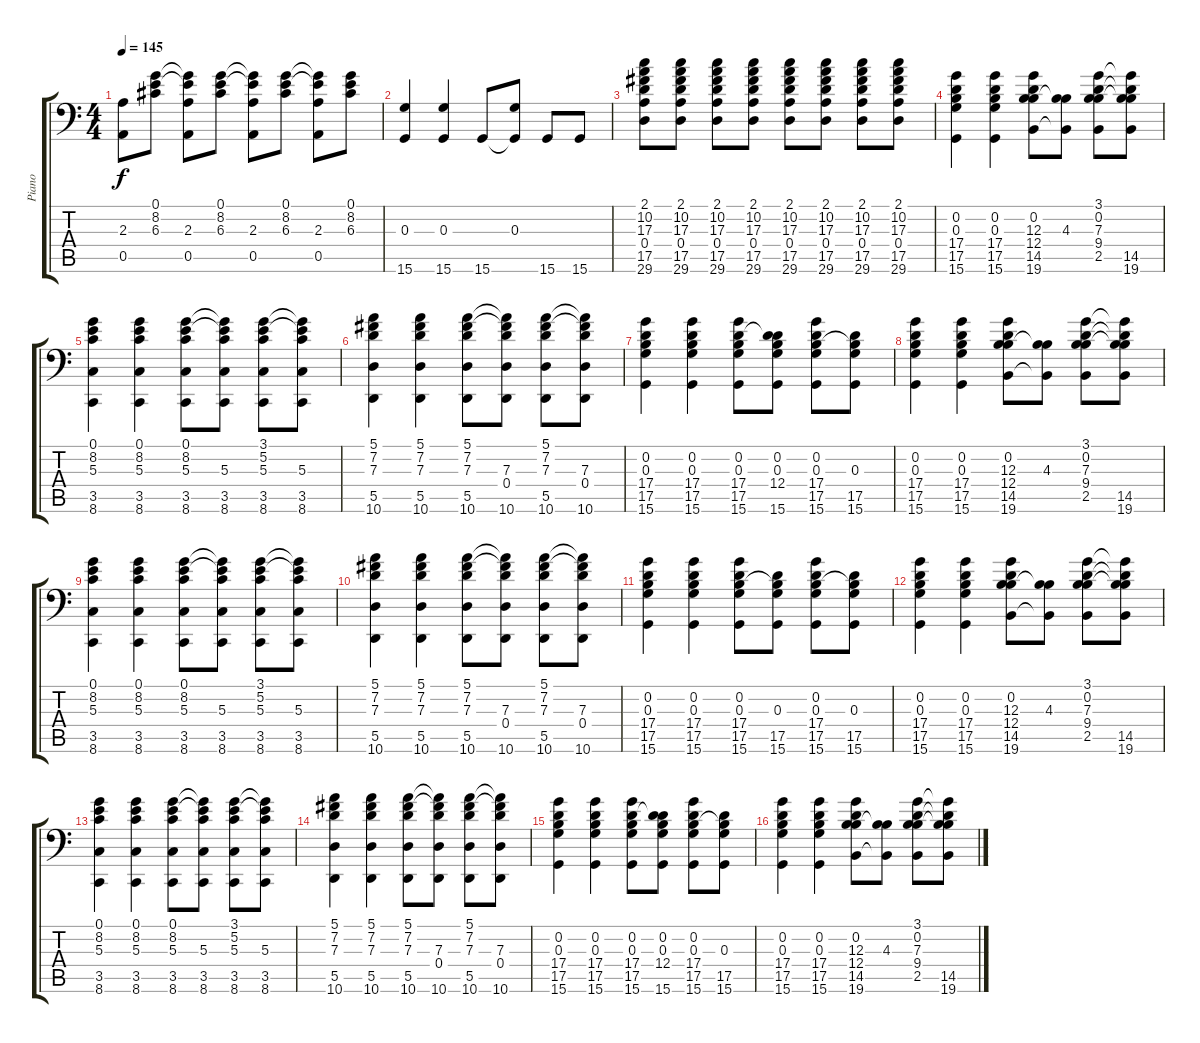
\track ("Piano" "Piano") {instrument honkytonkpiano}
\staff {score tabs}
\tuning (E4 B3 G3 D3 A2 E1) {hide}
\ts (4 4)
\tempo 145
\clef f4
\ks c
(2.3 0.5).8{dy f} (0.1 8.2 6.3).8 (0.1{t} 8.2{t} 2.3 0.5).8 (0.1 8.2 6.3).8 (0.1{t} 8.2{t} 2.3 0.5).8 (0.1 8.2 6.3).8 (0.1{t} 8.2{t} 2.3 0.5).8 (0.1 8.2 6.3).8 |
(0.3 15.6).4 (0.3 15.6).4 15.6.8 (0.3 15.6{t}).8 15.6.8 15.6.8 |
(2.1 10.2 17.3 0.4 17.5 29.6).8 (2.1 10.2 17.3 0.4 17.5 29.6).8 (2.1 10.2 17.3 0.4 17.5 29.6).8 (2.1 10.2 17.3 0.4 17.5 29.6).8 (2.1 10.2 17.3 0.4 17.5 29.6).8 (2.1 10.2 17.3 0.4 17.5 29.6).8 (2.1 10.2 17.3 0.4 17.5 29.6).8 (2.1 10.2 17.3 0.4 17.5 29.6).8 |
(0.2 0.3 17.4 17.5 15.6).4 (0.2 0.3 17.4 17.5 15.6).4 (0.2 12.3 12.4 14.5 19.6).8 (0.2{t} 4.3 19.6{t}).8 (3.1 0.2 7.3 9.4 2.5).8 (3.1{t} 0.2{t} 7.3{t} 14.5 19.6).8 |
(0.1 8.2 5.3 3.5 8.6).4 (0.1 8.2 5.3 3.5 8.6).4 (0.1 8.2 5.3 3.5 8.6).8 (0.1{t} 8.2{t} 5.3 3.5 8.6).8 (3.1 5.2 5.3 3.5 8.6).8 (3.1{t} 5.2{t} 5.3 3.5 8.6).8 |
(5.1 7.2 7.3 5.5 10.6).4 (5.1 7.2 7.3 5.5 10.6).4 (5.1 7.2 7.3 5.5 10.6).8 (5.1{t} 7.2{t} 7.3 0.4 10.6).8 (5.1 7.2 7.3 5.5 10.6).8 (5.1{t} 7.2{t} 7.3 0.4 10.6).8 |
(0.2 0.3 17.4 17.5 15.6).4 (0.2 0.3 17.4 17.5 15.6).4 (0.2 0.3 17.4 17.5 15.6).8 (0.2 0.3 12.4 17.5{t} 15.6).8 (0.2 0.3 17.4 17.5 15.6).8 (0.2{t} 0.3 17.5 15.6).8 |
(0.2 0.3 17.4 17.5 15.6).4 (0.2 0.3 17.4 17.5 15.6).4 (0.2 12.3 12.4 14.5 19.6).8 (0.2{t} 4.3 19.6{t}).8 (3.1 0.2 7.3 9.4 2.5).8 (3.1{t} 0.2{t} 7.3{t} 14.5 19.6).8 |
(0.1 8.2 5.3 3.5 8.6).4 (0.1 8.2 5.3 3.5 8.6).4 (0.1 8.2 5.3 3.5 8.6).8 (0.1{t} 8.2{t} 5.3 3.5 8.6).8 (3.1 5.2 5.3 3.5 8.6).8 (3.1{t} 5.2{t} 5.3 3.5 8.6).8 |
(5.1 7.2 7.3 5.5 10.6).4 (5.1 7.2 7.3 5.5 10.6).4 (5.1 7.2 7.3 5.5 10.6).8 (5.1{t} 7.2{t} 7.3 0.4 10.6).8 (5.1 7.2 7.3 5.5 10.6).8 (5.1{t} 7.2{t} 7.3 0.4 10.6).8 |
(0.2 0.3 17.4 17.5 15.6).4 (0.2 0.3 17.4 17.5 15.6).4 (0.2 0.3 17.4 17.5 15.6).8 (0.2{t} 0.3 17.5 15.6).8 (0.2 0.3 17.4 17.5 15.6).8 (0.2{t} 0.3 17.5 15.6).8 |
(0.2 0.3 17.4 17.5 15.6).4 (0.2 0.3 17.4 17.5 15.6).4 (0.2 12.3 12.4 14.5 19.6).8 (0.2{t} 4.3 19.6{t}).8 (3.1 0.2 7.3 9.4 2.5).8 (3.1{t} 0.2{t} 7.3{t} 14.5 19.6).8 |
(0.1 8.2 5.3 3.5 8.6).4 (0.1 8.2 5.3 3.5 8.6).4 (0.1 8.2 5.3 3.5 8.6).8 (0.1{t} 8.2{t} 5.3 3.5 8.6).8 (3.1 5.2 5.3 3.5 8.6).8 (3.1{t} 5.2{t} 5.3 3.5 8.6).8 |
(5.1 7.2 7.3 5.5 10.6).4 (5.1 7.2 7.3 5.5 10.6).4 (5.1 7.2 7.3 5.5 10.6).8 (5.1{t} 7.2{t} 7.3 0.4 10.6).8 (5.1 7.2 7.3 5.5 10.6).8 (5.1{t} 7.2{t} 7.3 0.4 10.6).8 |
(0.2 0.3 17.4 17.5 15.6).4 (0.2 0.3 17.4 17.5 15.6).4 (0.2 0.3 17.4 17.5 15.6).8 (0.2 0.3 12.4 17.5{t} 15.6).8 (0.2 0.3 17.4 17.5 15.6).8 (0.2{t} 0.3 17.5 15.6).8 |
(0.2 0.3 17.4 17.5 15.6).4 (0.2 0.3 17.4 17.5 15.6).4 (0.2 12.3 12.4 14.5 19.6).8 (0.2{t} 4.3 19.6{t}).8 (3.1 0.2 7.3 9.4 2.5).8 (3.1{t} 0.2{t} 7.3{t} 14.5 19.6).8
